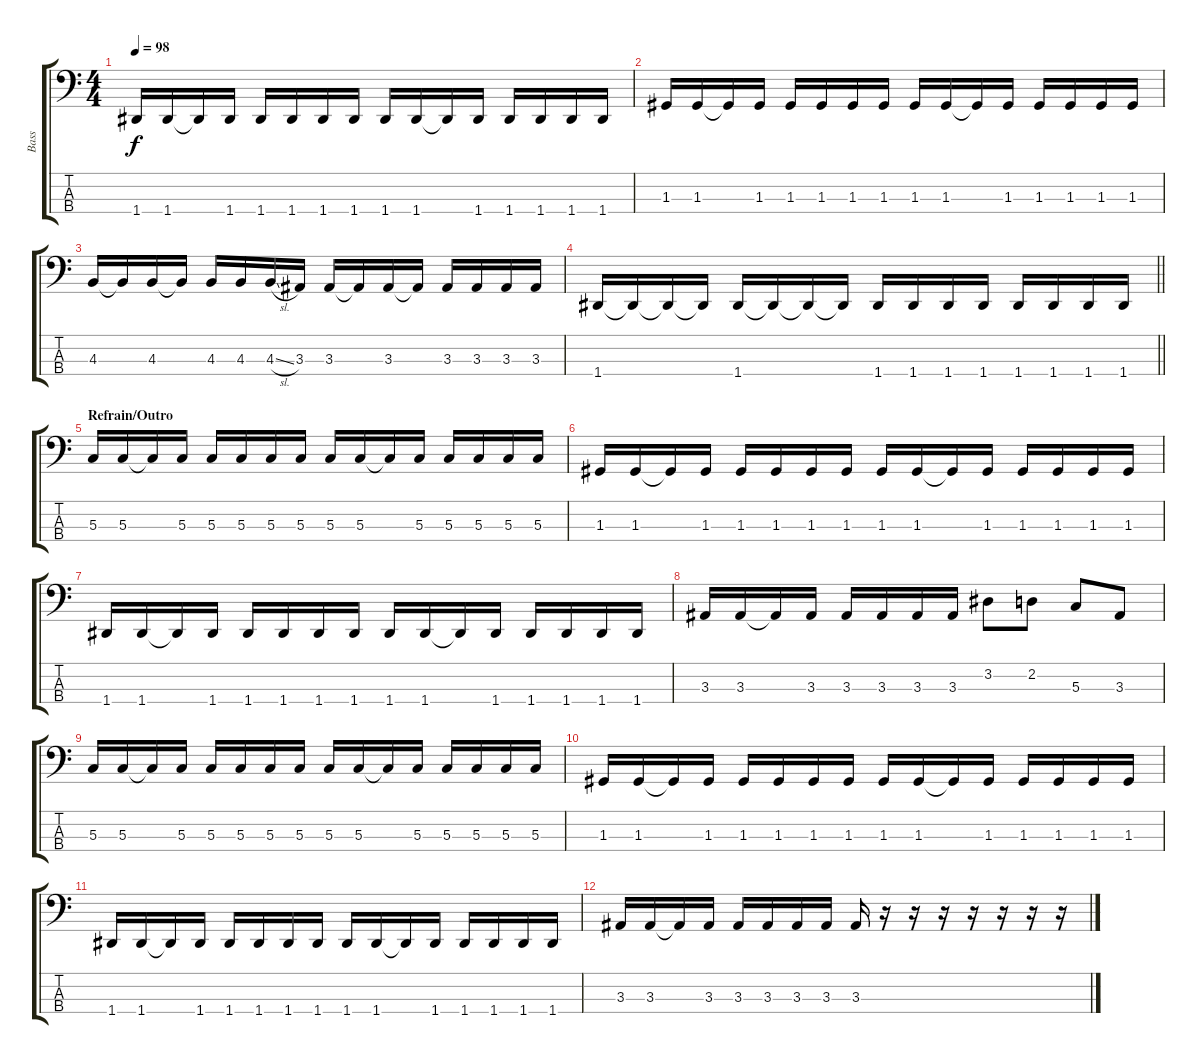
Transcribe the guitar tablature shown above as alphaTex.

\track ("Bass" "Bass") {instrument electricbassfinger}
\staff {score tabs}
\tuning (F2 C2 G1 D1) {hide}
\ts (4 4)
\tempo 98
\clef f4
\ks c
1.4.16{dy f} 1.4.16 1.4{t}.16 1.4.16 1.4.16 1.4.16 1.4.16 1.4.16 1.4.16 1.4.16 1.4{t}.16 1.4.16 1.4.16 1.4.16 1.4.16 1.4.16 |
1.3.16 1.3.16 1.3{t}.16 1.3.16 1.3.16 1.3.16 1.3.16 1.3.16 1.3.16 1.3.16 1.3{t}.16 1.3.16 1.3.16 1.3.16 1.3.16 1.3.16 |
4.3.16 4.3{t}.16 4.3.16 4.3{t}.16 4.3.16 4.3.16 4.3{sl}.16 3.3.16 3.3.16 3.3{t}.16 3.3.16 3.3{t}.16 3.3.16 3.3.16 3.3.16 3.3.16 |
\barLineRight lightlight
1.4.16 1.4{t}.16 1.4{t}.16 1.4{t}.16 1.4.16 1.4{t}.16 1.4{t}.16 1.4{t}.16 1.4.16 1.4.16 1.4.16 1.4.16 1.4.16 1.4.16 1.4.16 1.4.16 |
\section ("" "Refrain/Outro")
5.3.16 5.3.16 5.3{t}.16 5.3.16 5.3.16 5.3.16 5.3.16 5.3.16 5.3.16 5.3.16 5.3{t}.16 5.3.16 5.3.16 5.3.16 5.3.16 5.3.16 |
1.3.16 1.3.16 1.3{t}.16 1.3.16 1.3.16 1.3.16 1.3.16 1.3.16 1.3.16 1.3.16 1.3{t}.16 1.3.16 1.3.16 1.3.16 1.3.16 1.3.16 |
1.4.16 1.4.16 1.4{t}.16 1.4.16 1.4.16 1.4.16 1.4.16 1.4.16 1.4.16 1.4.16 1.4{t}.16 1.4.16 1.4.16 1.4.16 1.4.16 1.4.16 |
3.3.16 3.3.16 3.3{t}.16 3.3.16 3.3.16 3.3.16 3.3.16 3.3.16 3.2.8 2.2.8 5.3.8 3.3.8 |
5.3.16 5.3.16 5.3{t}.16 5.3.16 5.3.16 5.3.16 5.3.16 5.3.16 5.3.16 5.3.16 5.3{t}.16 5.3.16 5.3.16 5.3.16 5.3.16 5.3.16 |
1.3.16 1.3.16 1.3{t}.16 1.3.16 1.3.16 1.3.16 1.3.16 1.3.16 1.3.16 1.3.16 1.3{t}.16 1.3.16 1.3.16 1.3.16 1.3.16 1.3.16 |
1.4.16 1.4.16 1.4{t}.16 1.4.16 1.4.16 1.4.16 1.4.16 1.4.16 1.4.16 1.4.16 1.4{t}.16 1.4.16 1.4.16 1.4.16 1.4.16 1.4.16 |
3.3.16 3.3.16 3.3{t}.16 3.3.16 3.3.16 3.3.16 3.3.16 3.3.16 3.3.16 r.16 r.16 r.16 r.16 r.16 r.16 r.16
